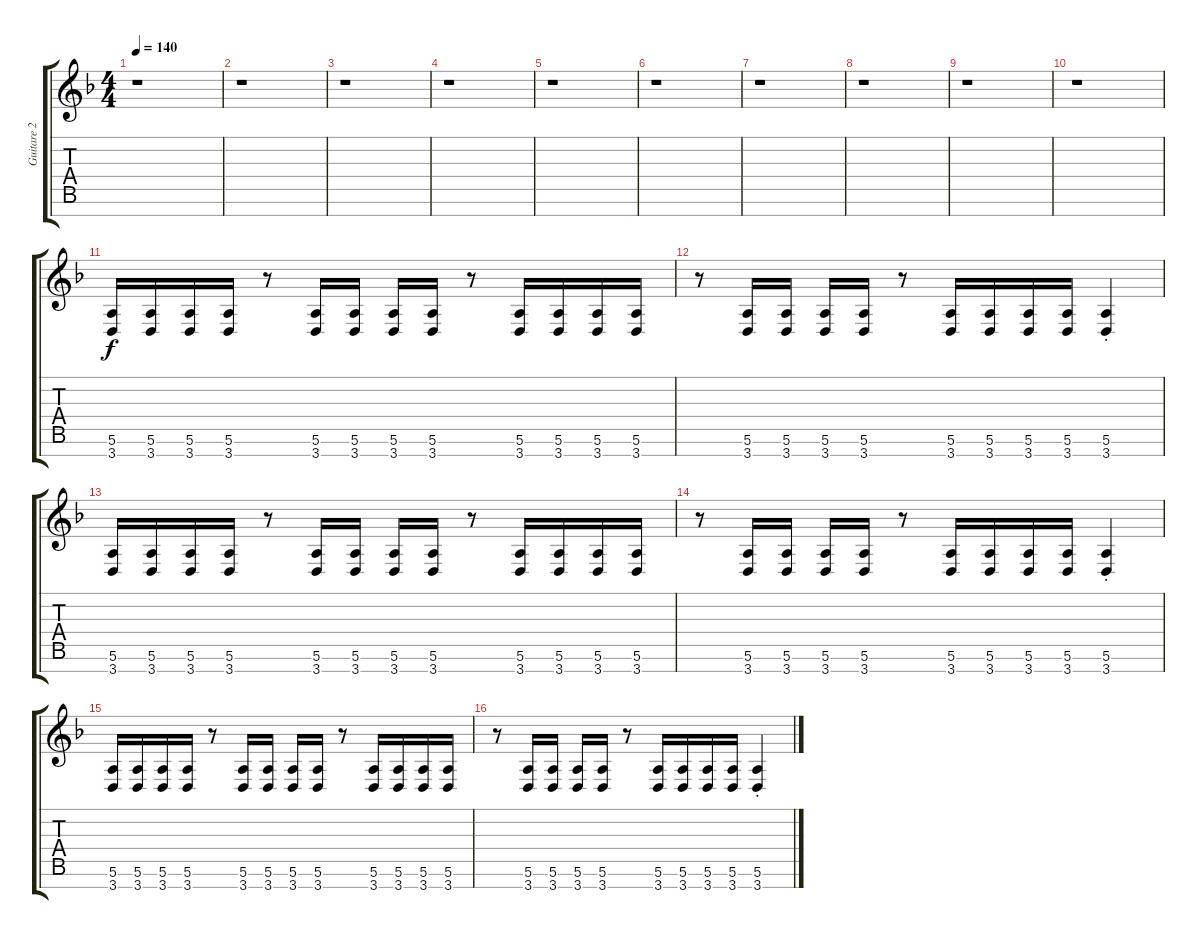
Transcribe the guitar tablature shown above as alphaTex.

\track ("Guitare 2" "Guitare 2") {instrument distortionguitar}
\staff {score tabs}
\tuning (E4 B3 G3 D3 A2 E2 B1) {hide}
\ts (4 4)
\tempo 140
\clef g2
\ks f
r.1{dy f instrument distortionguitar} |
r.1 |
r.1 |
r.1 |
r.1 |
r.1 |
r.1 |
r.1 |
r.1 |
r.1 |
(5.6 3.7).16 (5.6 3.7).16 (5.6 3.7).16 (5.6 3.7).16 r.8 (5.6 3.7).16 (5.6 3.7).16 (5.6 3.7).16 (5.6 3.7).16 r.8 (5.6 3.7).16 (5.6 3.7).16 (5.6 3.7).16 (5.6 3.7).16 |
r.8 (5.6 3.7).16 (5.6 3.7).16 (5.6 3.7).16 (5.6 3.7).16 r.8 (5.6 3.7).16 (5.6 3.7).16 (5.6 3.7).16 (5.6 3.7).16 (5.6{st} 3.7{st}).4 |
(5.6 3.7).16 (5.6 3.7).16 (5.6 3.7).16 (5.6 3.7).16 r.8 (5.6 3.7).16 (5.6 3.7).16 (5.6 3.7).16 (5.6 3.7).16 r.8 (5.6 3.7).16 (5.6 3.7).16 (5.6 3.7).16 (5.6 3.7).16 |
r.8 (5.6 3.7).16 (5.6 3.7).16 (5.6 3.7).16 (5.6 3.7).16 r.8 (5.6 3.7).16 (5.6 3.7).16 (5.6 3.7).16 (5.6 3.7).16 (5.6{st} 3.7{st}).4 |
(5.6 3.7).16 (5.6 3.7).16 (5.6 3.7).16 (5.6 3.7).16 r.8 (5.6 3.7).16 (5.6 3.7).16 (5.6 3.7).16 (5.6 3.7).16 r.8 (5.6 3.7).16 (5.6 3.7).16 (5.6 3.7).16 (5.6 3.7).16 |
r.8 (5.6 3.7).16 (5.6 3.7).16 (5.6 3.7).16 (5.6 3.7).16 r.8 (5.6 3.7).16 (5.6 3.7).16 (5.6 3.7).16 (5.6 3.7).16 (5.6{st} 3.7{st}).4
